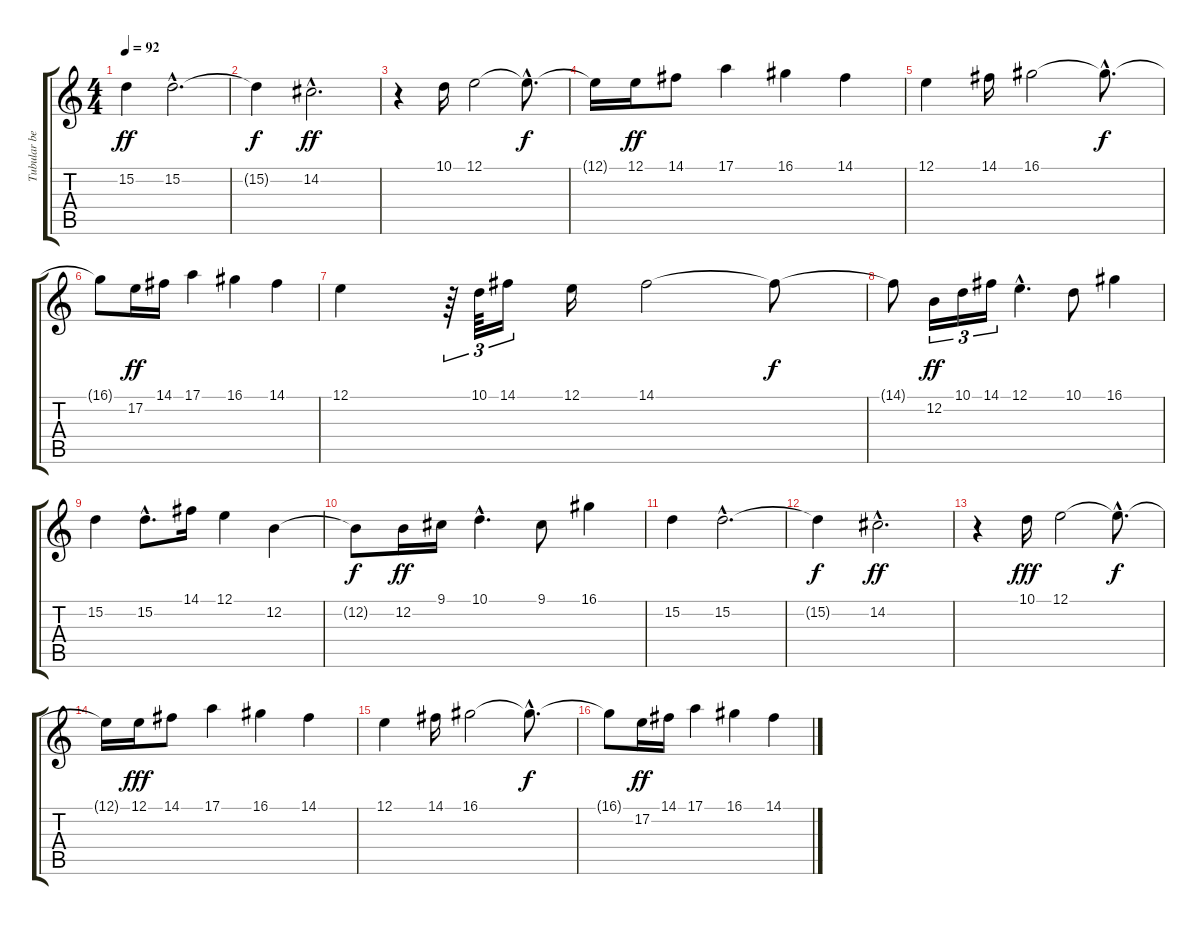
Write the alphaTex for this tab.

\track ("Tubular bells" "Tubular be") {instrument tubularbells}
\staff {score tabs}
\tuning (E4 B3 G3 D3 A2 E2) {hide}
\ts (4 4)
\tempo 92
\clef g2
\ks c
15.2.4{dy ff} 15.2{hac}.2{d} |
15.2{t}.4{dy f} 14.2{hac}.2{d dy ff} |
r.4 10.1.16 12.1.2 12.1{hac t}.8{d dy f} |
12.1{t}.16 12.1.16{dy ff} 14.1.8 17.1.4 16.1.4 14.1.4 |
12.1.4 14.1.16 16.1.2 16.1{hac t}.8{d dy f} |
16.1{t}.8 17.2.16{dy ff} 14.1.16 17.1.4 16.1.4 14.1.4 |
12.1.4 r.64{tu (3 2)} 10.1.64{tu (3 2)} 14.1.16{tu (3 2)} 12.1.16 14.1.2 14.1{t}.8{dy f} |
14.1{t}.8 12.2.16{tu (3 2) dy ff} 10.1.16{tu (3 2)} 14.1.16{tu (3 2)} 12.1{hac}.4{d} 10.1.8 16.1.4 |
15.2.4 15.2{hac}.8{d} 14.1.16 12.1.4 12.2.4 |
12.2{t}.8{dy f} 12.2.16{dy ff} 9.1.16 10.1{hac}.4{d} 9.1.8 16.1.4 |
15.2.4 15.2{hac}.2{d} |
15.2{t}.4{dy f} 14.2{hac}.2{d dy ff} |
r.4 10.1.16{dy fff} 12.1.2 12.1{hac t}.8{d dy f} |
12.1{t}.16 12.1.16{dy fff} 14.1.8 17.1.4 16.1.4 14.1.4 |
12.1.4 14.1.16 16.1.2 16.1{hac t}.8{d dy f} |
16.1{t}.8 17.2.16{dy ff} 14.1.16 17.1.4 16.1.4 14.1.4
